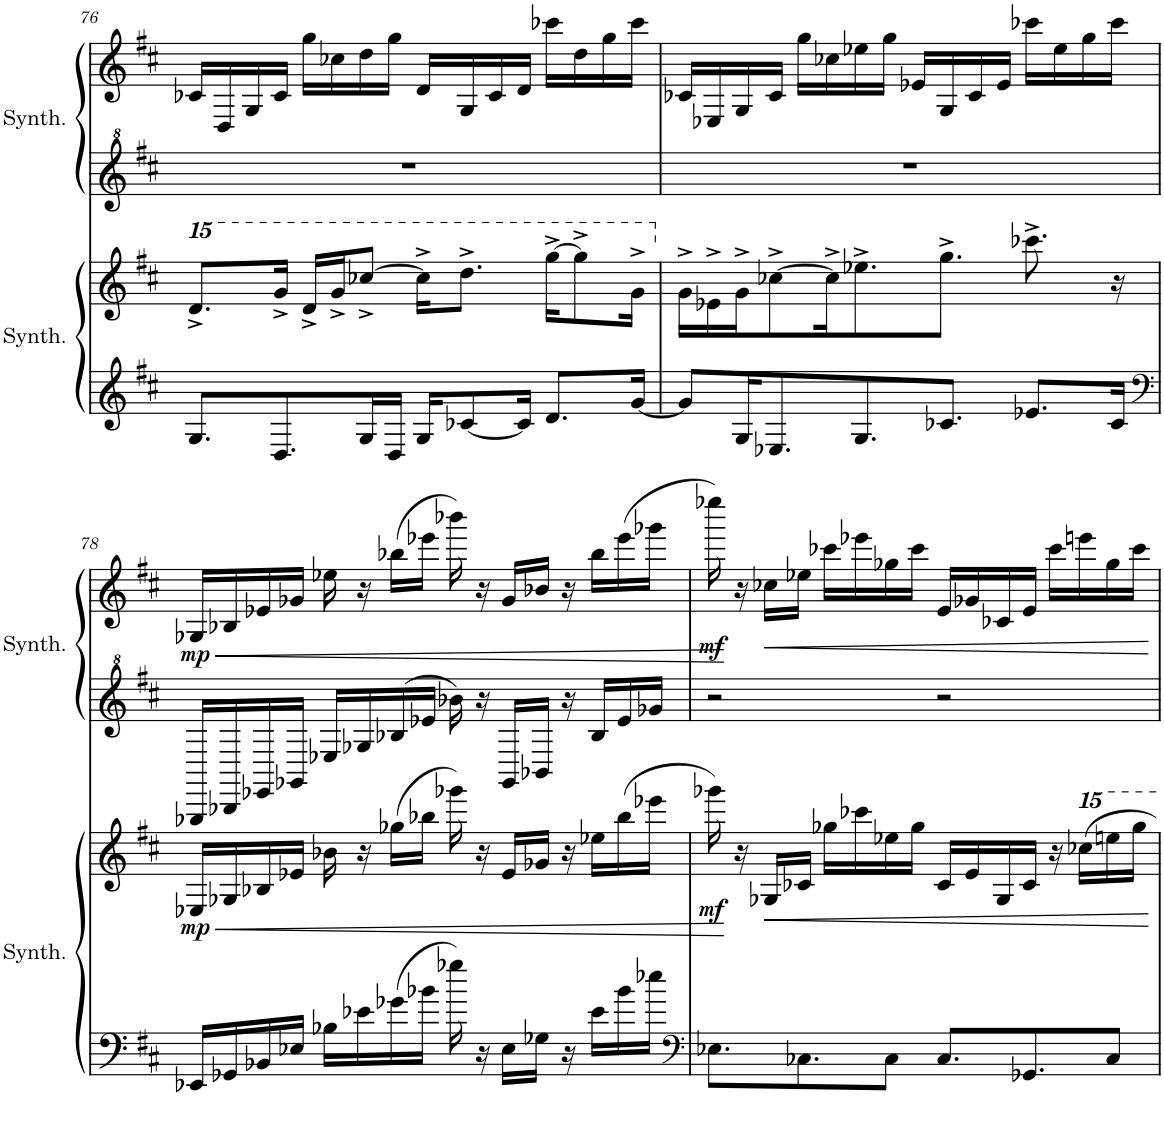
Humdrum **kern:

**kern	**kern	**dynam	**kern	**kern	**dynam
*part2	*part2	*part2	*part1	*part1	*part1
*staff4	*staff3	*staff3/4	*staff2	*staff1	*staff1/2
*I"Square Synthesizer	*	*	*I"Square Synthesizer	*	*
*I'Synth.	*	*	*I'Synth.	*	*
!!LO:PB:g=z
*clefG2	*clefG2	*	*clefG^2	*clefG2	*
*k[f#c#]	*k[f#c#]	*	*k[f#c#]	*k[f#c#]	*
*M4/4	*M4/4	*	*M4/4	*M4/4	*
*	*15ma	*	*	*	*
=76	=76	=76	=76	=76	=76
8.G/L	8.ddd^/L	.	1r	16c-X/LL	.
.	.	.	.	16D/	.
.	.	.	.	16G/	.
8.D/	16ggg^/Jk	.	.	16c-/JJ	.
.	16ddd^/LL	.	.	16gg\LL	.
.	16ggg^/J	.	.	16cc-X\	.
16G/L	[8cccc-X^/J	.	.	16dd\	.
16D/JJ	.	.	.	16gg\JJ	.
16G/KL	16cccc-^\KL]	.	.	16d/LL	.
[8c-X/	8.dddd^\J	.	.	16G/	.
.	.	.	.	16c-/	.
16c-/Jk]	.	.	.	16d/JJ	.
8.d/L	[16gggg^\KL	.	.	16ccc-X\LL	.
.	8gggg^\]	.	.	16dd\	.
.	.	.	.	16gg\	.
[16g/Jk	16ggg^\Jk	.	.	16ccc-\JJ	.
=77	=77	=77	=77	=77	=77
*	*X15ma	*	*	*	*
8g/L]	16g^\LL	.	1r	16c-X/LL	.
.	16e-X^\	.	.	16E-X/	.
16G/K	16g^\J	.	.	16G/	.
8.E-X/	[8cc-X^\	.	.	16c-/JJ	.
.	.	.	.	16gg\LL	.
.	16cc-^\K]	.	.	16cc-X\	.
8.G/	8.ee-X^\	.	.	16ee-X\	.
.	.	.	.	16gg\JJ	.
.	.	.	.	16e-X/LL	.
8.c-X/J	8.gg^\J	.	.	16G/	.
.	.	.	.	16c-/	.
.	.	.	.	16e-/JJ	.
8.e-X/L	8.ccc-X^\	.	.	16ccc-X\LL	.
.	.	.	.	16ee-\	.
.	.	.	.	16gg\	.
16c-/Jk	16r	.	.	16ccc-\JJ	.
!!LO:LB:g=z
=78	=78	=78	=78	=78	=78
*clefF4	*	*	*	*	*
!	!	!LO:HP:b	!	!	!LO:HP:b
!	!	!LO:DY:n=1:b	!	!	!LO:DY:n=1:b
16EE-X/LL	16E-X/LL	< mp	16GG-X/LL	16G-X/LL	< mp
16GG-X/	16G-X/	.	16BB-X/	16B-X/	.
16BB-X/	16B-X/	.	16E-X/	16e-X/	.
16E-X/JJ	16e-X/JJ	.	16G-X/JJ	16g-X/JJ	.
16B-X\LL	16b-X\	.	16e-X/LL	16ee-X\	.
16e-X\	16r	.	16g-X/	16r	.
16g-X\	(16gg-X\LL	.	16b-X/	(16bb-X\LL	.
16b-X\JJ	16bb-X\JJ	.	16ee-X/JJ	16eee-X\JJ	.
16gg-X\	16ggg-X\)	.	16bb-X\	16bbb-X\)	.
16r	16r	.	16r	16r	.
16E-\LL	16e-/LL	.	16G-/LL	16g-/LL	.
16G-X\JJ	16g-X/JJ	.	16B-X/JJ	16b-X/JJ	.
16r	16r	.	16r	16r	.
16e-\LL	16ee-X\LL	.	16b-/LL	16bb-\LL	.
16b-\	(16bb-\	.	16ee-/	(16eee-\	.
16ee-X\JJ	16eee-X\JJ	.	16gg-X/JJ	16ggg-X\JJ	.
=79	=79	=79	=79	=79	=79
*clefF4	*	*	*	*	*
!	!	!LO:DY:b	!	!	!LO:DY:b
8.E-X\L	16ggg-X\)	mf	2r	16eeee-X\)	mf
.	16r	[	.	16r	[
!	!	!LO:HP:b	!	!	!LO:HP:b
.	16G-X/LL	<	.	16cc-X\LL	<
8.C-X\	16c-X/JJ	.	.	16ee-X\JJ	.
.	16gg-X\LL	.	.	16ccc-X\LL	.
.	16ccc-X\	.	.	16eee-X\	.
8C-\J	16ee-X\	.	.	16gg-X\	.
.	16gg-\JJ	.	.	16ccc-\JJ	.
8.C-/L	16c-/LL	.	2r	16e/LL	.
.	16e/	.	.	16g-X/	.
.	16G-/	.	.	16c-X/	.
8.GG-X/	16c-/JJ	.	.	16e/JJ	.
.	16r	.	.	16ccc-\LL	.
.	16cccc-X\LL	.	.	16eeen\	.
8C-/J	16eeeen\	.	.	16gg-\	.
.	16gggg-\JJ	.	.	16ccc-\JJ	.
.	.	[	.	.	[
=	=	=	=	=	=
*-	*-	*-	*-	*-	*-
